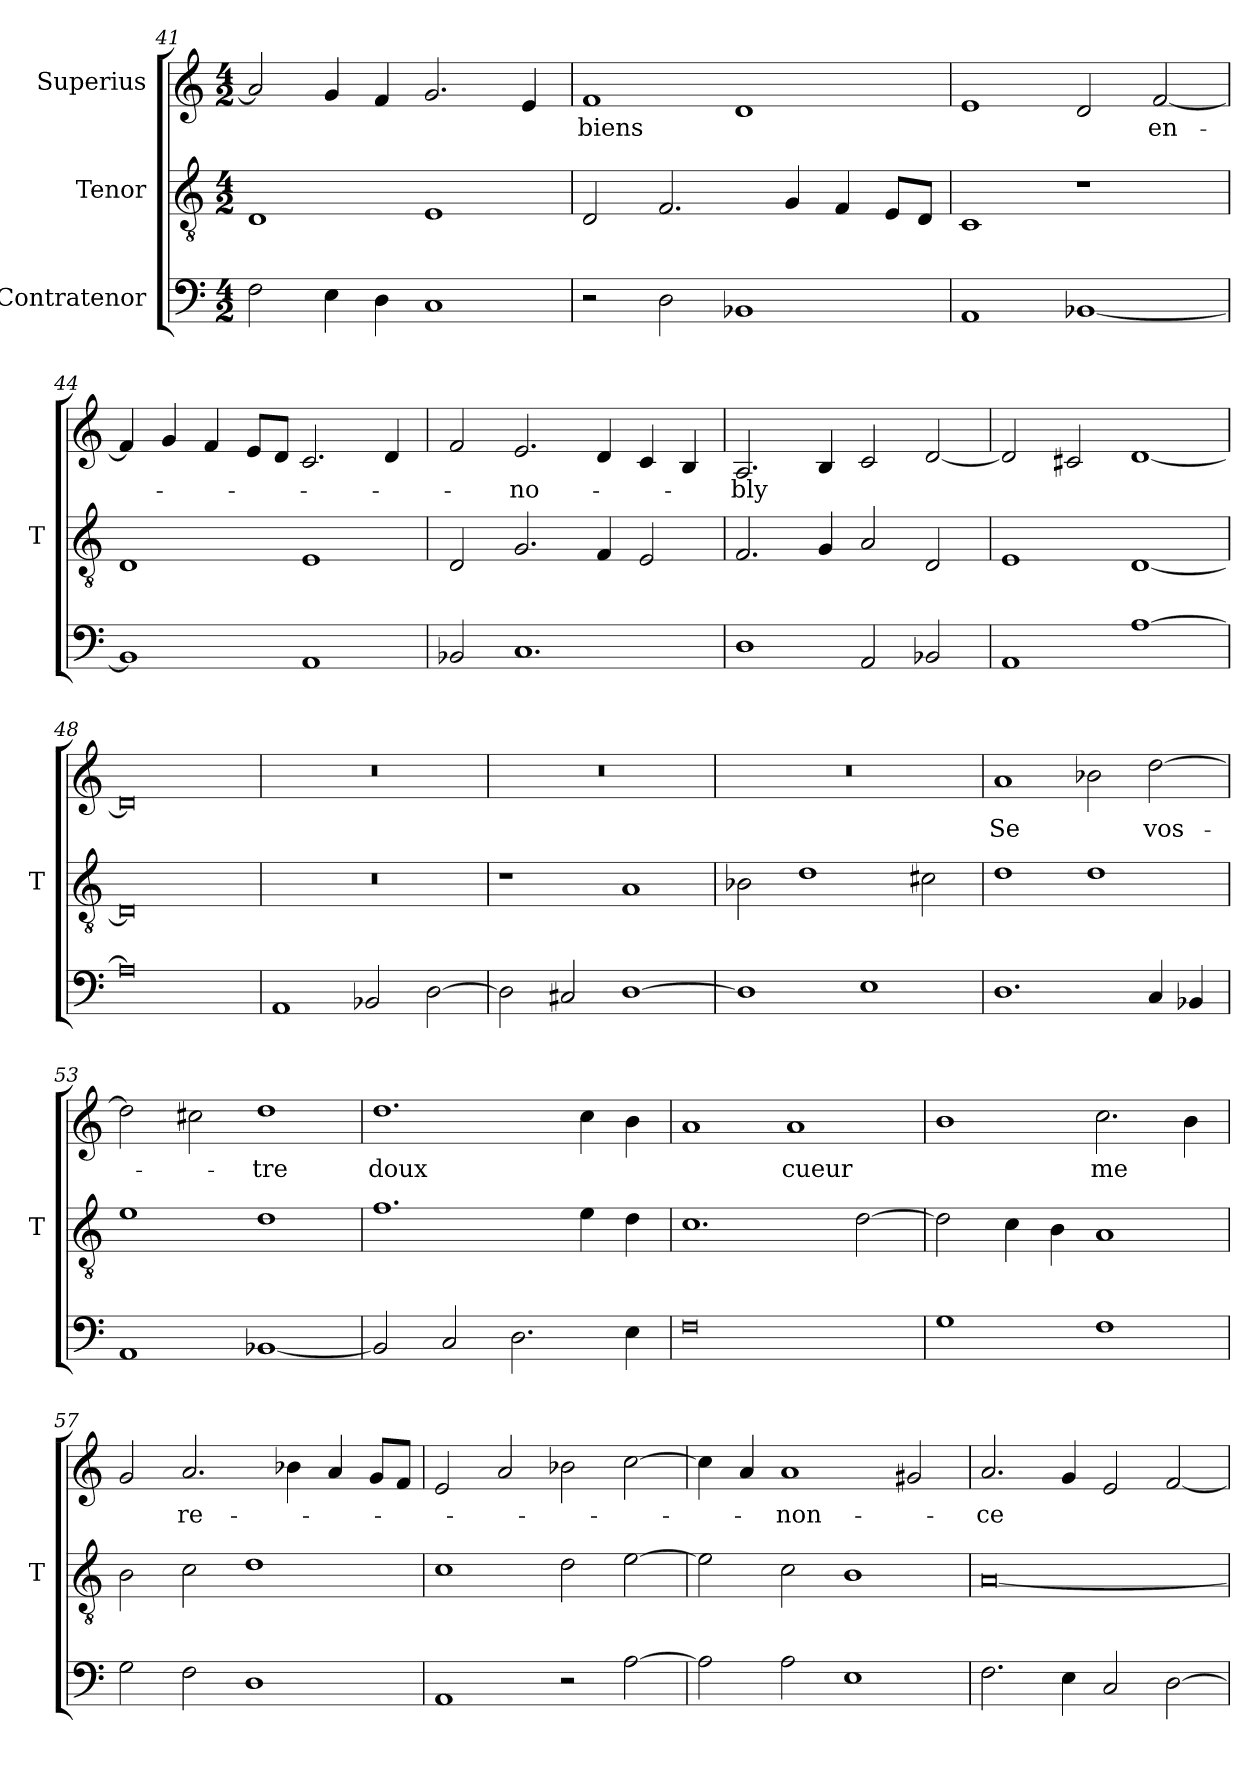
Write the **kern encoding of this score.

**kern	**kern	**kern	**text
*part3	*part2	*part1	*part1
*staff3	*staff2	*staff1	*staff1
*I"Contratenor	*I"Tenor	*I"Superius	*
*	*I'T	*	*
*clefF4	*clefGv2	*clefG2	*
*M4/2	*M4/2	*M4/2	*
=41	=41	=41	=41
2F	1D	2a]	.
4E	.	4g	.
4D	.	4f	.
1C	1E	2.g	.
.	.	4e	.
=42	=42	=42	=42
2r	2D	1f	-biens
2D	2.F	.	.
1BB-X	.	1d	.
.	4G	.	.
.	4F	.	.
.	8E/L	.	.
.	8D/J	.	.
=43	=43	=43	=43
1AA	1C	1e	.
[1BB-X	1r	2d	.
.	.	[2f	en-
=44	=44	=44	=44
1BB-]	1D	4f]	.
.	.	4g	.
.	.	4f	.
.	.	8e/L	.
.	.	8d/J	.
1AA	1E	2.c	.
.	.	4d	.
=45	=45	=45	=45
2BB-X	2D	2f	.
1.C	2.G	2.e	-no-
.	4F	4d	.
.	2E	4c	.
.	.	4B	.
=46	=46	=46	=46
1D	2.F	2.A	-bly
.	4G	4B	.
2AA	2A	2c	.
2BB-X	2D	[2d	.
=47	=47	=47	=47
1AA	1E	2d]	.
.	.	2c#X	.
[1A	[1D	[1d	.
=48	=48	=48	=48
0A]	0D]	0d]	.
=49	=49	=49	=49
1AA	0r	0r	.
2BB-X	.	.	.
[2D	.	.	.
=50	=50	=50	=50
2D]	1r	0r	.
2C#X	.	.	.
[1D	1A	.	.
=51	=51	=51	=51
1D]	2B-X	0r	.
.	1d	.	.
1E	.	.	.
.	2c#X	.	.
=52	=52	=52	=52
1.D	1d	1a	-Se
.	1d	2b-X	.
4C	.	[2dd	vos-
4BB-X	.	.	.
=53	=53	=53	=53
1AA	1e	2dd]	.
.	.	2cc#X	.
[1BB-X	1d	1dd	-tre
=54	=54	=54	=54
2BB-]	1.f	1.dd	-doux
2C	.	.	.
2.D	.	.	.
.	4e	4cc	.
4E	4d	4b	.
=55	=55	=55	=55
0F	1.c	1a	.
.	.	1a	-cueur
.	[2d	.	.
=56	=56	=56	=56
1G	2d]	1b	.
.	4c	.	.
.	4B	.	.
1F	1A	2.cc	-me
.	.	4b	.
=57	=57	=57	=57
2G	2B	2g	.
2F	2c	2.a	re-
1D	1d	.	.
.	.	4b-X	.
.	.	4a	.
.	.	8g/L	.
.	.	8f/J	.
=58	=58	=58	=58
1AA	1c	2e	.
.	.	2a	.
2r	2d	2b-X	.
[2A	[2e	[2cc	.
=59	=59	=59	=59
2A]	2e]	4cc]	.
.	.	4a	.
2A	2c	1a	-non-
1E	1B	.	.
.	.	2g#X	.
=60	=60	=60	=60
2.F	[0A	2.a	-ce
4E	.	4g	.
2C	.	2e	.
[2D	.	[2f	.
=	=	=	=
*-	*-	*-	*-
